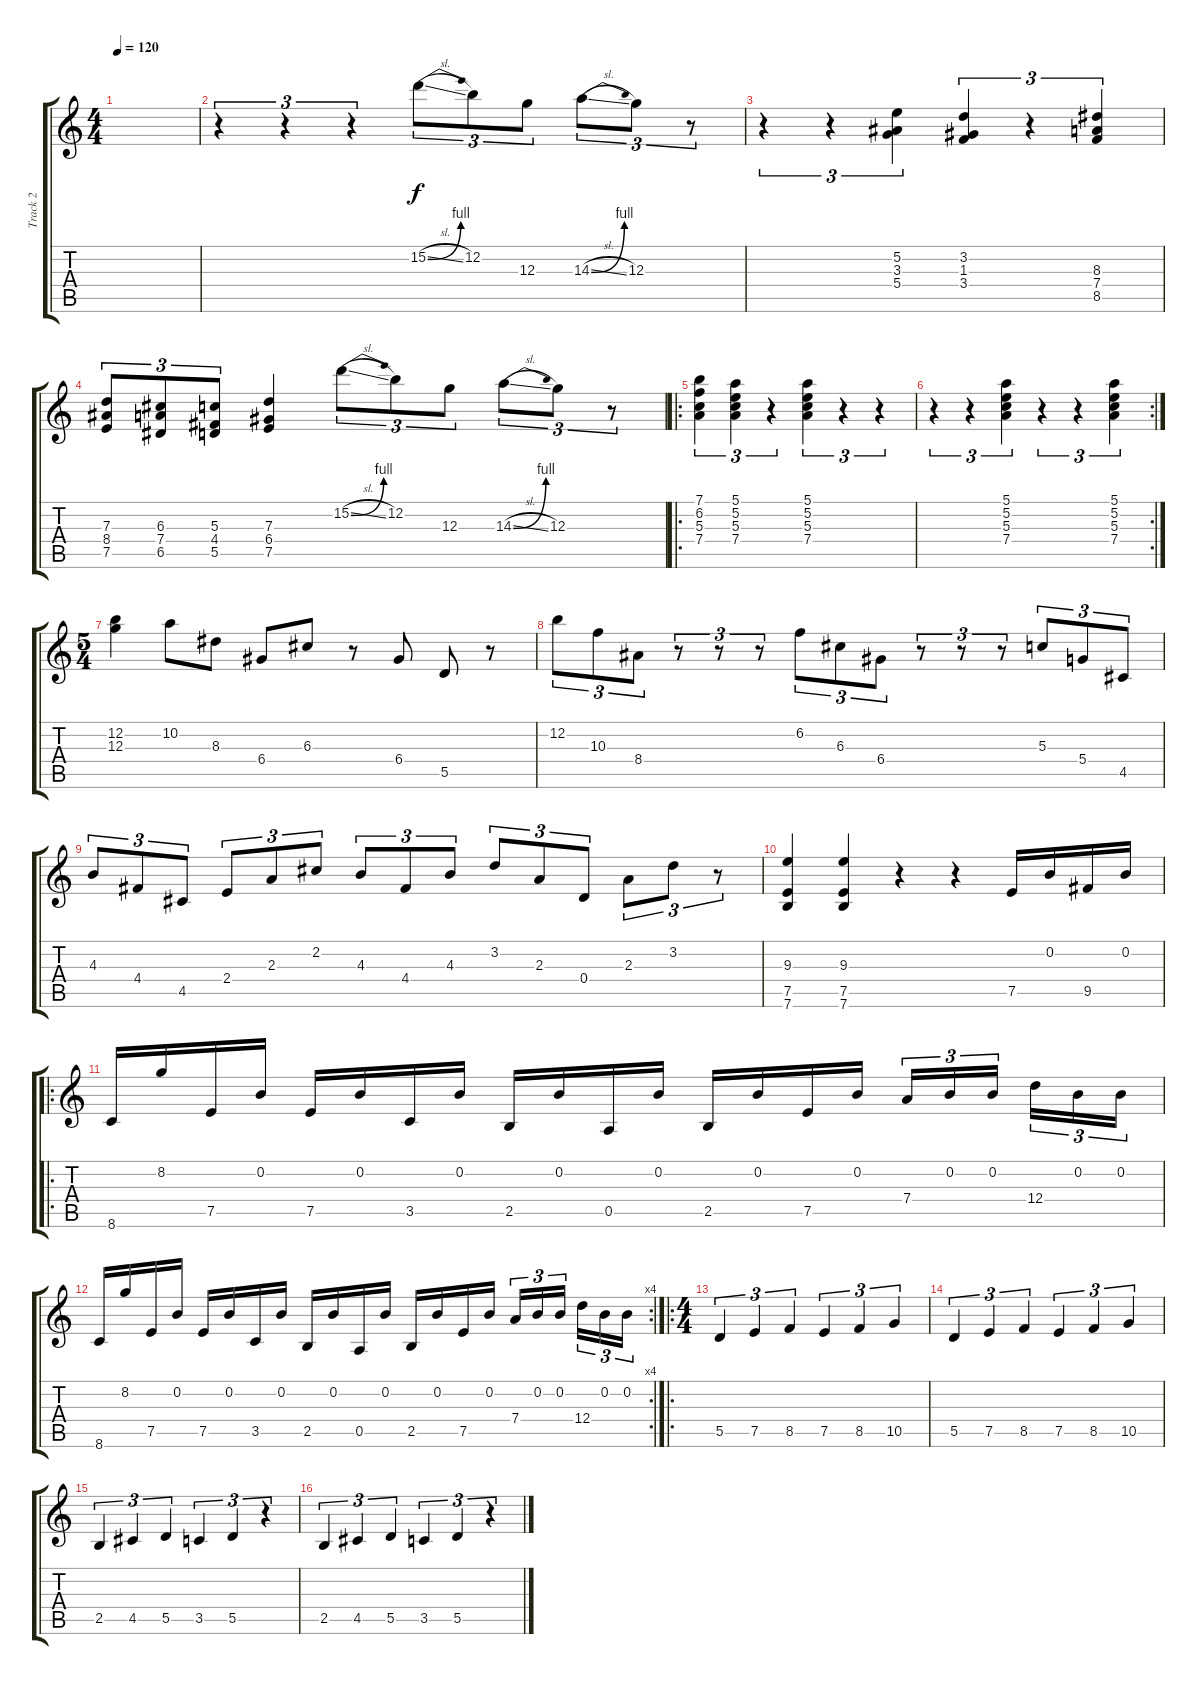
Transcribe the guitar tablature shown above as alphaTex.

\track ("Track 2" "Track 2") {instrument overdrivenguitar}
\staff {score tabs}
\tuning (E4 B3 G3 D3 A2 E2) {hide}
\ts (4 4)
\tempo 120
\clef g2
\ks c
|
r.4{tu (3 2)} r.4{tu (3 2)} r.4{tu (3 2)} 15.2{be (bend 0 0 60 4) sl}.8{tu (3 2)} 12.2.8{tu (3 2)} 12.3.8{tu (3 2)} 14.3{be (bend 0 0 60 4) sl}.8{tu (3 2)} 12.3.8{tu (3 2)} r.8{tu (3 2)} |
r.4{tu (3 2)} r.4{tu (3 2)} (5.2 3.3 5.4).4{tu (3 2)} (3.2 1.3 3.4).4{tu (3 2)} r.4{tu (3 2)} (8.3 7.4 8.5).4{tu (3 2)} |
(7.3 8.4 7.5).8{tu (3 2)} (6.3 7.4 6.5).8{tu (3 2)} (5.3 4.4 5.5).8{tu (3 2)} (7.3 6.4 7.5).4 15.2{be (bend 0 0 60 4) sl}.8{tu (3 2)} 12.2.8{tu (3 2)} 12.3.8{tu (3 2)} 14.3{be (bend 0 0 60 4) sl}.8{tu (3 2)} 12.3.8{tu (3 2)} r.8{tu (3 2)} |
\ro
(7.1 6.2 5.3 7.4).4{tu (3 2)} (5.1 5.2 5.3 7.4).4{tu (3 2)} r.4{tu (3 2)} (5.1 5.2 5.3 7.4).4{tu (3 2)} r.4{tu (3 2)} r.4{tu (3 2)} |
\rc 2
r.4{tu (3 2)} r.4{tu (3 2)} (5.1 5.2 5.3 7.4).4{tu (3 2)} r.4{tu (3 2)} r.4{tu (3 2)} (5.1 5.2 5.3 7.4).4{tu (3 2)} |
\ts (5 4)
(12.2 12.3).4 10.2.8 8.3.8 6.4.8 6.3.8 r.8 6.4.8 5.5.8 r.8 |
12.2.8{tu (3 2)} 10.3.8{tu (3 2)} 8.4.8{tu (3 2)} r.8{tu (3 2)} r.8{tu (3 2)} r.8{tu (3 2)} 6.2.8{tu (3 2)} 6.3.8{tu (3 2)} 6.4.8{tu (3 2)} r.8{tu (3 2)} r.8{tu (3 2)} r.8{tu (3 2)} 5.3.8{tu (3 2)} 5.4.8{tu (3 2)} 4.5.8{tu (3 2)} |
4.3.8{tu (3 2)} 4.4.8{tu (3 2)} 4.5.8{tu (3 2)} 2.4.8{tu (3 2)} 2.3.8{tu (3 2)} 2.2.8{tu (3 2)} 4.3.8{tu (3 2)} 4.4.8{tu (3 2)} 4.3.8{tu (3 2)} 3.2.8{tu (3 2)} 2.3.8{tu (3 2)} 0.4.8{tu (3 2)} 2.3.8{tu (3 2)} 3.2.8{tu (3 2)} r.8{tu (3 2)} |
(9.3 7.5 7.6).4 (9.3 7.5 7.6).4 r.4 r.4 7.5.16 0.2.16 9.5.16 0.2.16 |
\ro
8.6.16 8.2.16 7.5.16 0.2.16 7.5.16 0.2.16 3.5.16 0.2.16 2.5.16 0.2.16 0.5.16 0.2.16 2.5.16 0.2.16 7.5.16 0.2.16 7.4.16{tu (3 2)} 0.2.16{tu (3 2)} 0.2.16{tu (3 2) beam splitsecondary} 12.4.16{tu (3 2)} 0.2.16{tu (3 2)} 0.2.16{tu (3 2)} |
\rc 4
8.6.16 8.2.16 7.5.16 0.2.16 7.5.16 0.2.16 3.5.16 0.2.16 2.5.16 0.2.16 0.5.16 0.2.16 2.5.16 0.2.16 7.5.16 0.2.16 7.4.16{tu (3 2)} 0.2.16{tu (3 2)} 0.2.16{tu (3 2) beam splitsecondary} 12.4.16{tu (3 2)} 0.2.16{tu (3 2)} 0.2.16{tu (3 2)} |
\ro
\ts (4 4)
5.5.4{tu (3 2)} 7.5.4{tu (3 2)} 8.5.4{tu (3 2)} 7.5.4{tu (3 2)} 8.5.4{tu (3 2)} 10.5.4{tu (3 2)} |
5.5.4{tu (3 2)} 7.5.4{tu (3 2)} 8.5.4{tu (3 2)} 7.5.4{tu (3 2)} 8.5.4{tu (3 2)} 10.5.4{tu (3 2)} |
2.5.4{tu (3 2)} 4.5.4{tu (3 2)} 5.5.4{tu (3 2)} 3.5.4{tu (3 2)} 5.5.4{tu (3 2)} r.4{tu (3 2)} |
2.5.4{tu (3 2)} 4.5.4{tu (3 2)} 5.5.4{tu (3 2)} 3.5.4{tu (3 2)} 5.5.4{tu (3 2)} r.4{tu (3 2)}
